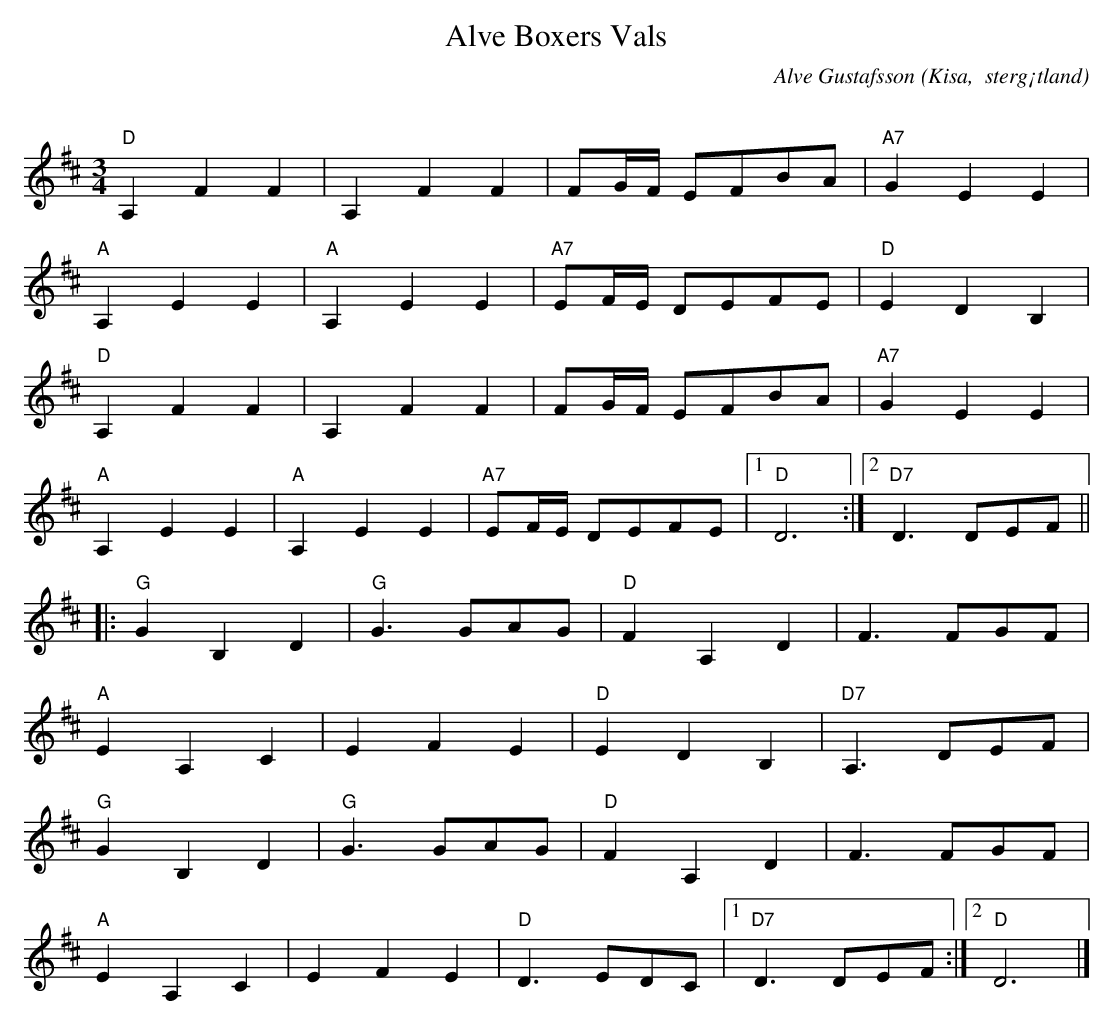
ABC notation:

X:1
T:Alve Boxers Vals
C:Alve Gustafsson
O:Kisa,  sterg¡tland
Q:140
M:3/4
L:1/8
K:D
"D"A,2F2F2|A,2F2F2|FG/F/ EFBA |"A7" G2E2E2|
"A" A,2E2E2 |"A" A,2E2E2|"A7" EF/E/ DEFE |"D" E2D2B,2 |
"D"A,2F2F2|A,2F2F2|FG/F/ EFBA |"A7" G2E2E2|
"A" A,2E2E2 |"A" A,2E2E2|"A7" EF/E/ DEFE |1"D" D6 :|2 "D7" D3 DEF ||:
"G" G2B,2D2 |"G" G3 GAG | "D" F2A,2D2 | F3 FGF |
"A" E2A,2 C2 |E2F2E2 |"D" E2D2B,2 |"D7" A,3 DEF |
"G" G2B,2D2 |"G" G3 GAG | "D" F2A,2D2 | F3 FGF |
"A" E2A,2 C2 |E2F2E2 |"D" D3 EDC |1"D7" D3 DEF:|2 "D" D6 |]
